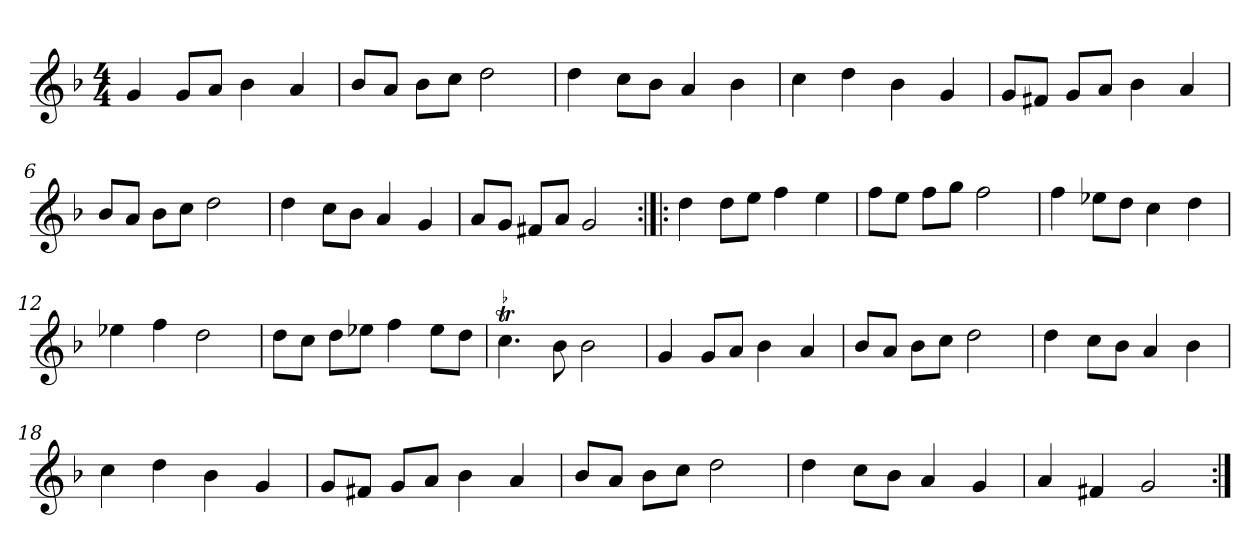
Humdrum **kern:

**kern
*part1
*staff1
*clefG2
*k[b-]
*G:dor
*M4/4
*MM120
=1
4g
8g/L
8a/J
4b-
4a
=2
8b-/L
8a/J
8b-\L
8cc\J
2dd
=3
4dd
8cc\L
8b-\J
4a
4b-
=4
4cc
4dd
4b-
4g
=5
8g/L
8f#X/J
8g/L
8a/J
4b-
4a
=6
8b-/L
8a/J
8b-\L
8cc\J
2dd
=7
4dd
8cc\L
8b-\J
4a
4g
=8
8a/L
8g/J
8f#X/L
8a/J
2g
=9:|!|:
4dd
8dd\L
8ee\J
4ff
4ee
=10
8ff\L
8ee\J
8ff\L
8gg\J
2ff
=11
4ff
8ee-X\L
8dd\J
4cc
4dd
=12
4ee-X
4ff
2dd
=13
8dd\L
8cc\J
8dd\L
8ee-X\J
4ff
8ee-\L
8dd\J
=14
!LO:TR:acc=-
4.cct
8b-
2b-
=15
4g
8g/L
8a/J
4b-
4a
=16
8b-/L
8a/J
8b-\L
8cc\J
2dd
=17
4dd
8cc\L
8b-\J
4a
4b-
=18
4cc
4dd
4b-
4g
=19
8g/L
8f#X/J
8g/L
8a/J
4b-
4a
=20
8b-/L
8a/J
8b-\L
8cc\J
2dd
=21
4dd
8cc\L
8b-\J
4a
4g
=22
4a
4f#X
2g
=:|!
*-
